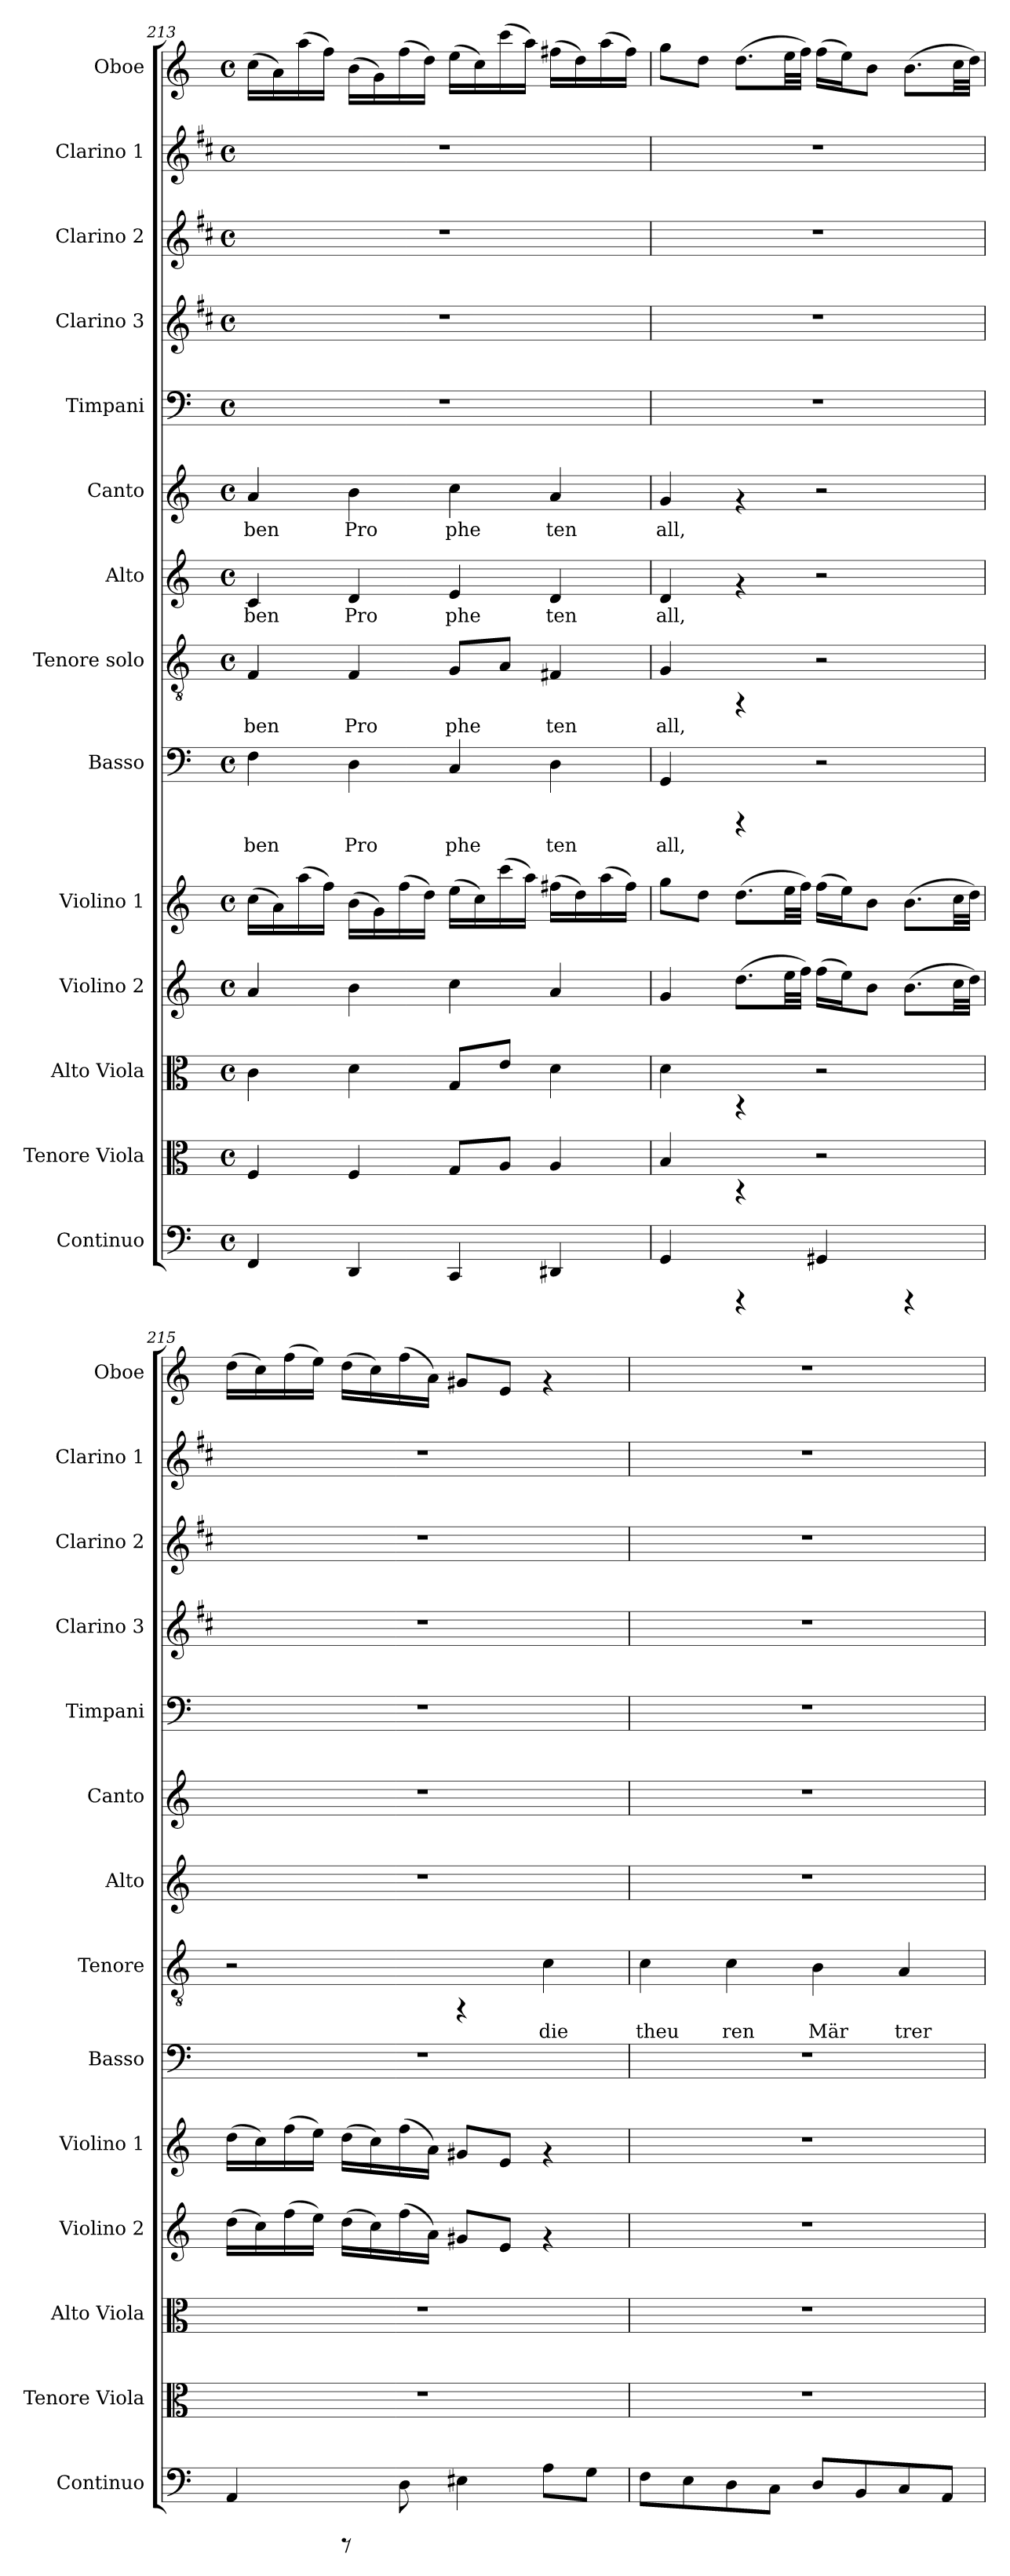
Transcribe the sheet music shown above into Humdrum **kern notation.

**kern	**kern	**kern	**kern	**kern	**kern	**text	**kern	**text	**kern	**text	**kern	**text	**kern	**kern	**kern	**kern	**kern
*part14	*part13	*part12	*part11	*part10	*part9	*part9	*part8	*part8	*part7	*part7	*part6	*part6	*part5	*part4	*part3	*part2	*part1
*staff14	*staff13	*staff12	*staff11	*staff10	*staff9	*staff9	*staff8	*staff8	*staff7	*staff7	*staff6	*staff6	*staff5	*staff4	*staff3	*staff2	*staff1
*I"Continuo	*I"Tenore Viola	*I"Alto Viola	*I"Violino 2	*I"Violino 1	*I"Basso	*	*I"Tenore solo	*	*I"Alto	*	*I"Canto	*	*I"Timpani	*I"Clarino 3	*I"Clarino 2	*I"Clarino 1	*I"Oboe
*I'Continuo	*I'Tenore Viola	*I'Alto Viola	*I'Violino 2	*I'Violino 1	*I'Basso	*	*I'Tenore	*	*I'Alto	*	*I'Canto	*	*I'Timpani	*I'Clarino 3	*I'Clarino 2	*I'Clarino 1	*I'Oboe
*clefF4	*clefC3	*clefC3	*clefG2	*clefG2	*clefF4	*	*clefGv2	*	*clefG2	*	*clefG2	*	*clefF4	*clefG2	*clefG2	*clefG2	*clefG2
*	*	*	*	*	*	*	*	*	*	*	*	*	*	*ITrd1c2	*ITrd1c2	*ITrd1c2	*
*k[]	*k[]	*k[]	*k[]	*k[]	*k[]	*	*k[]	*	*k[]	*	*k[]	*	*k[]	*k[]	*k[]	*k[]	*k[]
*C:	*C:	*C:	*C:	*C:	*C:	*	*C:	*	*C:	*	*C:	*	*C:	*C:	*C:	*C:	*C:
*M4/4	*M4/4	*M4/4	*M4/4	*M4/4	*M4/4	*	*M4/4	*	*M4/4	*	*M4/4	*	*M4/4	*M4/4	*M4/4	*M4/4	*M4/4
*met(c)	*met(c)	*met(c)	*met(c)	*met(c)	*met(c)	*	*met(c)	*	*met(c)	*	*met(c)	*	*met(c)	*met(c)	*met(c)	*met(c)	*met(c)
=213	=213	=213	=213	=213	=213	=213	=213	=213	=213	=213	=213	=213	=213	=213	=213	=213	=213
!	!	!	!	!	!	!LO:LY:b:cj	!	!LO:LY:b	!	!LO:LY:b:cj	!	!LO:LY:b:cj	!	!	!	!	!
4FF/	4F/	4c\	4a/	(>16cc\L	4F\	ben	4F/	ben	4c/	ben	4a/	ben	1r	1r	1r	1r	(>16cc\L
.	.	.	.	16a\)	.	.	.	.	.	.	.	.	.	.	.	.	16a\)
.	.	.	.	(>16aa\	.	.	.	.	.	.	.	.	.	.	.	.	(>16aa\
.	.	.	.	16ff\J)	.	.	.	.	.	.	.	.	.	.	.	.	16ff\J)
!	!	!	!	!	!	!LO:LY:b:cj	!	!LO:LY:b	!	!LO:LY:b:cj	!	!LO:LY:b:cj	!	!	!	!	!
4DD/	4F/	4d\	4b\	(>16b\L	4D\	Pro	4F/	Pro	4d/	Pro	4b\	Pro	.	.	.	.	(>16b\L
.	.	.	.	16g\)	.	.	.	.	.	.	.	.	.	.	.	.	16g\)
.	.	.	.	(>16ff\	.	.	.	.	.	.	.	.	.	.	.	.	(>16ff\
.	.	.	.	16dd\J)	.	.	.	.	.	.	.	.	.	.	.	.	16dd\J)
!	!	!	!	!	!	!LO:LY:b:cj	!	!LO:LY:b	!	!LO:LY:b:cj	!	!LO:LY:b:cj	!	!	!	!	!
4CC/	8G/L	8G/L	4cc\	(>16ee\L	4C/	phe	8G/L	phe	4e/	phe	4cc\	phe	.	.	.	.	(>16ee\L
.	.	.	.	16cc\)	.	.	.	.	.	.	.	.	.	.	.	.	16cc\)
!	!	!	!	!	!	!	!	!LO:LY:b	!	!	!	!	!	!	!	!	!
.	8A/J	8e/J	.	(>16ccc\	.	.	8A/J	.	.	.	.	.	.	.	.	.	(>16ccc\
.	.	.	.	16aa\J)	.	.	.	.	.	.	.	.	.	.	.	.	16aa\J)
!	!	!	!	!	!	!LO:LY:b:cj	!	!LO:LY:b	!	!LO:LY:b:cj	!	!LO:LY:b:cj	!	!	!	!	!
4DD#/	4A/	4d\	4a/	(>16ff#X\L	4D\	ten	4F#X/	ten	4d/	ten	4a/	ten	.	.	.	.	(>16ff#X\L
.	.	.	.	16dd\)	.	.	.	.	.	.	.	.	.	.	.	.	16dd\)
.	.	.	.	(>16aa\	.	.	.	.	.	.	.	.	.	.	.	.	(>16aa\
.	.	.	.	16ff#\J)	.	.	.	.	.	.	.	.	.	.	.	.	16ff#\J)
=214	=214	=214	=214	=214	=214	=214	=214	=214	=214	=214	=214	=214	=214	=214	=214	=214	=214
!	!	!	!	!	!	!LO:LY:b:cj	!	!LO:LY:b	!	!LO:LY:b:cj	!	!LO:LY:b:cj	!	!	!	!	!
4GG/	4B/	4d\	4g/	8gg\L	4GG/	all,	4G/	all,	4d/	all,	4g/	all,	1r	1r	1r	1r	8gg\L
.	.	.	.	8dd\J	.	.	.	.	.	.	.	.	.	.	.	.	8dd\J
4rCCC	4rAA	4rAA	(>8.dd\L	(>8.dd\L	4rCCC	.	4rFF	.	4rf	.	4rf	.	.	.	.	.	(>8.dd\L
.	.	.	32ee\	32ee\	.	.	.	.	.	.	.	.	.	.	.	.	32ee\
.	.	.	32ff\J)	32ff\J)	.	.	.	.	.	.	.	.	.	.	.	.	32ff\J)
4GG#X/	2r	2r	(>16ff\L	(>16ff\L	2r	.	2r	.	2r	.	2r	.	.	.	.	.	(>16ff\L
.	.	.	16ee\)	16ee\)	.	.	.	.	.	.	.	.	.	.	.	.	16ee\)
.	.	.	8b\J	8b\J	.	.	.	.	.	.	.	.	.	.	.	.	8b\J
4rCCC	.	.	(>8.b\L	(>8.b\L	.	.	.	.	.	.	.	.	.	.	.	.	(>8.b\L
.	.	.	32cc\	32cc\	.	.	.	.	.	.	.	.	.	.	.	.	32cc\
.	.	.	32dd\J)	32dd\J)	.	.	.	.	.	.	.	.	.	.	.	.	32dd\J)
=215	=215	=215	=215	=215	=215	=215	=215	=215	=215	=215	=215	=215	=215	=215	=215	=215	=215
4AA/	1r	1r	(>16dd\L	(>16dd\L	1r	.	2r	.	1r	.	1r	.	1r	1r	1r	1r	(>16dd\L
.	.	.	16cc\)	16cc\)	.	.	.	.	.	.	.	.	.	.	.	.	16cc\)
.	.	.	(>16ff\	(>16ff\	.	.	.	.	.	.	.	.	.	.	.	.	(>16ff\
.	.	.	16ee\J)	16ee\J)	.	.	.	.	.	.	.	.	.	.	.	.	16ee\J)
8rCCC	.	.	(>16dd\L	(>16dd\L	.	.	.	.	.	.	.	.	.	.	.	.	(>16dd\L
.	.	.	16cc\)	16cc\)	.	.	.	.	.	.	.	.	.	.	.	.	16cc\)
8D\	.	.	(>16ff\	(>16ff\	.	.	.	.	.	.	.	.	.	.	.	.	(>16ff\
.	.	.	16a\J)	16a\J)	.	.	.	.	.	.	.	.	.	.	.	.	16a\J)
4E#\	.	.	8g#X/L	8g#X/L	.	.	4rFF	.	.	.	.	.	.	.	.	.	8g#X/L
.	.	.	8e/J	8e/J	.	.	.	.	.	.	.	.	.	.	.	.	8e/J
!	!	!	!	!	!	!	!	!LO:LY:b	!	!	!	!	!	!	!	!	!
8A\L	.	.	4rf	4rf	.	.	4c\	die	.	.	.	.	.	.	.	.	4rf
8G\J	.	.	.	.	.	.	.	.	.	.	.	.	.	.	.	.	.
!!LO:PB:g=z
=216	=216	=216	=216	=216	=216	=216	=216	=216	=216	=216	=216	=216	=216	=216	=216	=216	=216
!	!	!	!	!	!	!	!	!LO:LY:b	!	!	!	!	!	!	!	!	!
8F\L	1r	1r	1r	1r	1r	.	4c\	theu	1r	.	1r	.	1r	1r	1r	1r	1r
8E\	.	.	.	.	.	.	.	.	.	.	.	.	.	.	.	.	.
!	!	!	!	!	!	!	!	!LO:LY:b	!	!	!	!	!	!	!	!	!
8D\	.	.	.	.	.	.	4c\	ren	.	.	.	.	.	.	.	.	.
8C\J	.	.	.	.	.	.	.	.	.	.	.	.	.	.	.	.	.
!	!	!	!	!	!	!	!	!LO:LY:b	!	!	!	!	!	!	!	!	!
8D/L	.	.	.	.	.	.	4B\	Mär	.	.	.	.	.	.	.	.	.
8BB/	.	.	.	.	.	.	.	.	.	.	.	.	.	.	.	.	.
!	!	!	!	!	!	!	!	!LO:LY:b	!	!	!	!	!	!	!	!	!
8C/	.	.	.	.	.	.	4A/	trer	.	.	.	.	.	.	.	.	.
8AA/J	.	.	.	.	.	.	.	.	.	.	.	.	.	.	.	.	.
=	=	=	=	=	=	=	=	=	=	=	=	=	=	=	=	=	=
*-	*-	*-	*-	*-	*-	*-	*-	*-	*-	*-	*-	*-	*-	*-	*-	*-	*-
